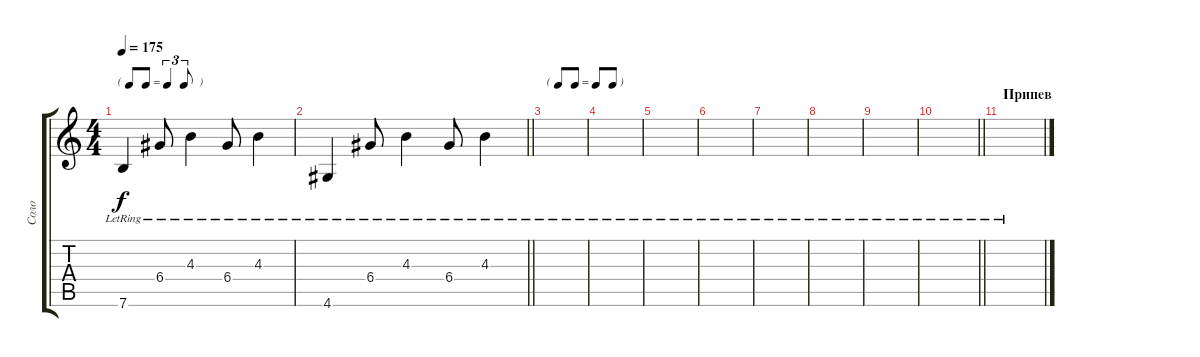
\track ("Соло" "Соло") {instrument overdrivenguitar}
\staff {score tabs}
\tuning (E4 B3 G3 D3 A2 E2) {hide}
\ts (4 4)
\tf triplet8th
\tempo 175
\clef g2
\ks c
7.6{lr}.4{dy f} 6.4{lr}.8 4.3{lr}.4 6.4{lr}.8 4.3{lr}.4 |
\barLineRight lightlight
4.6{lr}.4 6.4{lr}.8 4.3{lr}.4 6.4{lr}.8 4.3{lr}.4 |
\tf none
\section ("" " ")
|
|
|
|
|
|
|
\barLineRight lightlight
|
\section ("" "Припев")
